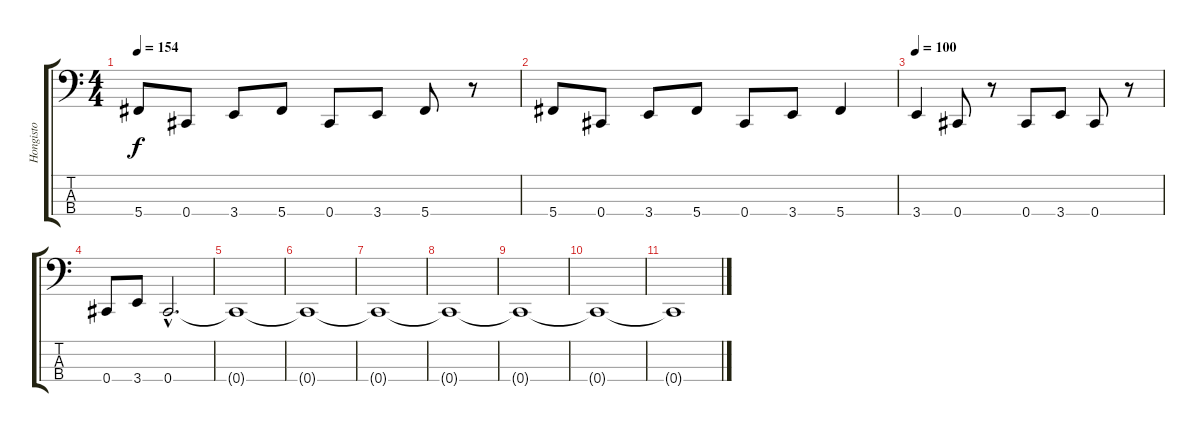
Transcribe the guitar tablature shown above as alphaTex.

\track ("Hongisto" "Hongisto") {instrument electricbasspick}
\staff {score tabs}
\tuning (E2 B1 Gb1 Db1) {hide}
\ts (4 4)
\tempo 154
\clef f4
\ks c
5.4.8{dy f} 0.4.8 3.4.8 5.4.8 0.4.8 3.4.8 5.4.8 r.8 |
5.4.8 0.4.8 3.4.8 5.4.8 0.4.8 3.4.8 5.4.4 |
\tempo 100
3.4.4 0.4.8 r.8 0.4.8 3.4.8 0.4.8 r.8 |
0.4.8 3.4.8 0.4{hac}.2{d} |
0.4{t}.1 |
0.4{t}.1 |
0.4{t}.1{volume 6} |
0.4{t}.1 |
0.4{t}.1{volume 0} |
0.4{t}.1 |
0.4{t}.1
